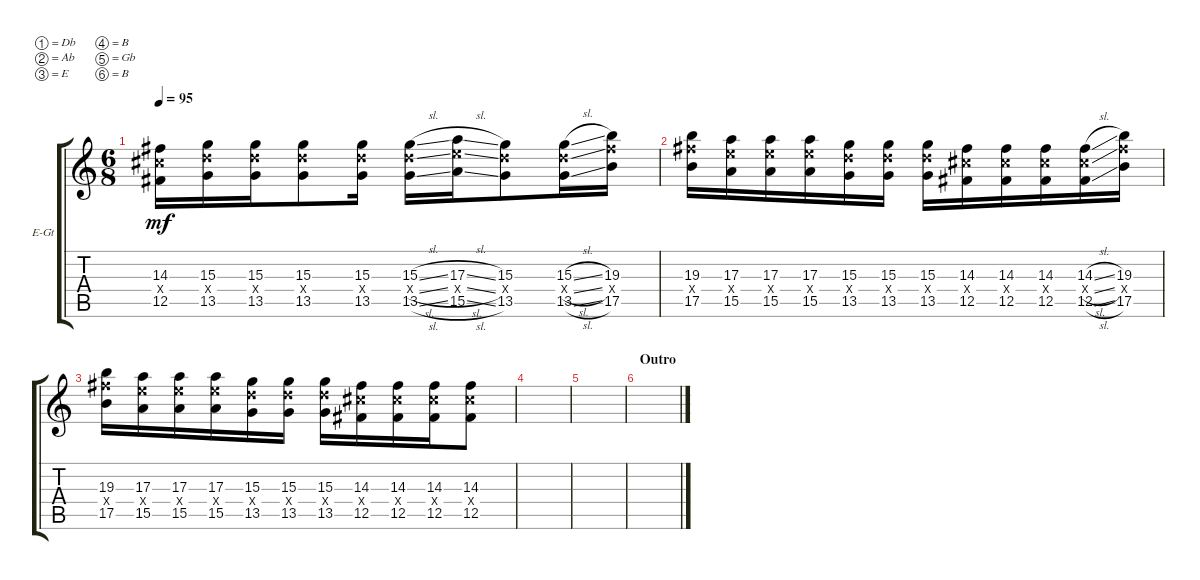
\defaultSystemsLayout 4
\bracketExtendMode groupsimilarinstruments
\firstSystemTrackNameOrientation horizontal
\otherSystemsTrackNameOrientation horizontal
\track ("GTR Dist_accents_right" "E-Gt") {instrument distortionguitar}
\staff {score tabs}
\tuning (Db4 Ab3 E3 B2 Gb2 B1)
\ts (6 8)
\tempo 95
\clef g2
\scale
0.333333
\ks c
(12.5 14.4{x} 14.3).16{dy mf} (13.5 15.4{x} 15.3).16 (13.5 15.4{x} 15.3).16 (13.5 15.4{x} 15.3).8 (13.5 15.4{x} 15.3).16 (13.5{sl} 15.4{sl x} 15.3{sl}).16 (15.5{sl} 17.4{sl x} 17.3{sl}).16 (13.5 15.3 15.4{x}).8 (13.5{sl} 15.4{sl x} 15.3{sl}).16 (17.5 19.3 19.4{x}).16 |
\scale
0.333333 (17.5 19.4{x} 19.3).16 (15.5 17.4{x} 17.3).16 (15.5 17.4{x} 17.3).16 (15.5 17.4{x} 17.3).16 (13.5 15.4{x} 15.3).16 (13.5 15.4{x} 15.3).16 (13.5 15.4{x} 15.3).16 (12.5 14.4{x} 14.3).16 (12.5 14.4{x} 14.3).16 (12.5 14.4{x} 14.3).16 (12.5{sl} 14.4{sl x} 14.3{sl}).16 (17.5 19.4{x} 19.3).16 |
\scale
0.333333 (17.5 19.4{x} 19.3).16 (15.5 17.4{x} 17.3).16 (15.5 17.4{x} 17.3).16 (15.5 17.4{x} 17.3).16 (13.5 15.4{x} 15.3).16 (13.5 15.4{x} 15.3).16 (13.5 15.4{x} 15.3).16 (12.5 14.4{x} 14.3).16 (12.5 14.4{x} 14.3).16 (12.5 14.4{x} 14.3).16 (12.5 14.4{x} 14.3).8 |
\scale
0.333333 |
\scale
0.333333 |
\section ("" "Outro")
\scale
0.333333 |
\scale
0.333333 |
\scale
0.333333 |
\scale
0.333333 |
\scale
0.333333 |
\scale
0.333333 |
\scale
0.333333 |
\scale
0.333333 |
\scale
0.333333 |
\scale
0.333333 |
\scale
0.333333
